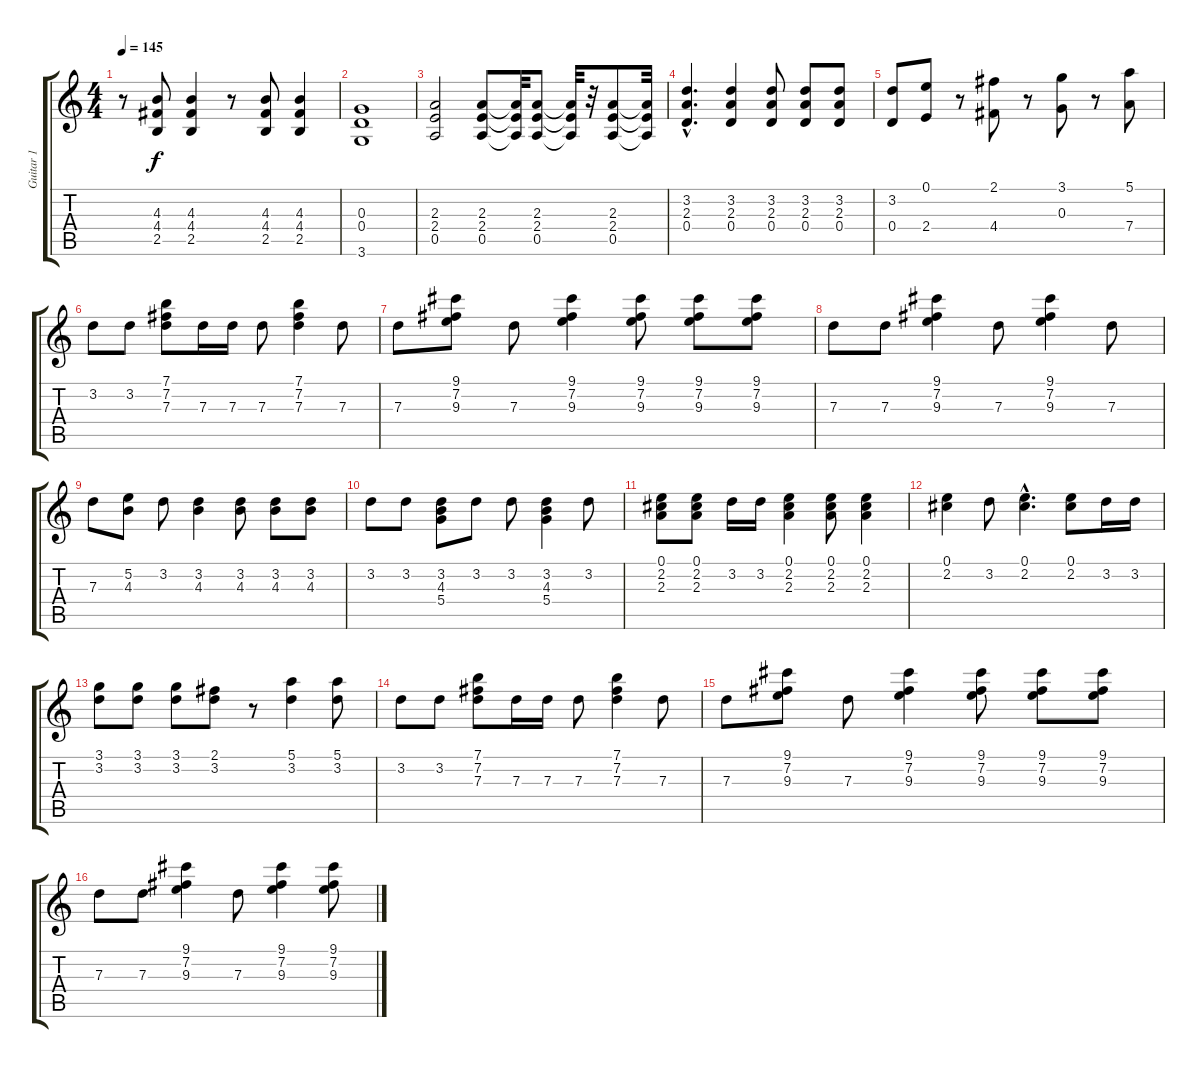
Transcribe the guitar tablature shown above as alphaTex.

\track ("Guitar 1" "Guitar 1") {instrument distortionguitar}
\staff {score tabs}
\tuning (E4 B3 G3 D3 A2 E2) {hide}
\ts (4 4)
\tempo 145
\clef g2
\ks c
r.8{dy f} (4.3 4.4 2.5).8 (4.3 4.4 2.5).4 r.8 (4.3 4.4 2.5).8 (4.3 4.4 2.5).4 |
(0.3 0.4 3.6).1 |
(2.3 2.4 0.5).2 (2.3 2.4 0.5).8 (2.3{t} 2.4{t} 0.5{t}).32 (2.3 2.4 0.5).8 (2.3{t} 2.4{t} 0.5{t}).32 r.32 (2.3 2.4 0.5).8 (2.3{t} 2.4{t} 0.5{t}).32 |
(3.2{hac} 2.3{hac} 0.4{hac}).4{d} (3.2 2.3 0.4).4 (3.2 2.3 0.4).8 (3.2 2.3 0.4).8 (3.2 2.3 0.4).8 |
(3.2 0.4).8 (0.1 2.4).8 r.8 (2.1 4.4).8 r.8 (3.1 0.3).8 r.8 (5.1 7.4).8 |
3.2.8 3.2.8 (7.1 7.2 7.3).8 7.3.16 7.3.16 7.3.8 (7.1 7.2 7.3).4 7.3.8 |
7.3.8 (9.1 7.2 9.3).8 7.3.8 (9.1 7.2 9.3).4 (9.1 7.2 9.3).8 (9.1 7.2 9.3).8 (9.1 7.2 9.3).8 |
7.3.8 7.3.8 (9.1 7.2 9.3).4 7.3.8 (9.1 7.2 9.3).4 7.3.8 |
7.3.8 (5.2 4.3).8 3.2.8 (3.2 4.3).4 (3.2 4.3).8 (3.2 4.3).8 (3.2 4.3).8 |
3.2.8 3.2.8 (3.2 4.3 5.4).8 3.2.8 3.2.8 (3.2 4.3 5.4).4 3.2.8 |
(0.1 2.2 2.3).8 (0.1 2.2 2.3).8 3.2.16 3.2.16 (0.1 2.2 2.3).4 (0.1 2.2 2.3).8 (0.1 2.2 2.3).4 |
(0.1 2.2).4 3.2.8 (0.1{hac} 2.2{hac}).4{d} (0.1 2.2).8 3.2.16 3.2.16 |
(3.1 3.2).8 (3.1 3.2).8 (3.1 3.2).8 (2.1 3.2).8 r.8 (5.1 3.2).4 (5.1 3.2).8 |
3.2.8 3.2.8 (7.1 7.2 7.3).8 7.3.16 7.3.16 7.3.8 (7.1 7.2 7.3).4 7.3.8 |
7.3.8 (9.1 7.2 9.3).8 7.3.8 (9.1 7.2 9.3).4 (9.1 7.2 9.3).8 (9.1 7.2 9.3).8 (9.1 7.2 9.3).8 |
7.3.8 7.3.8 (9.1 7.2 9.3).4 7.3.8 (9.1 7.2 9.3).4 (9.1 7.2 9.3).8
